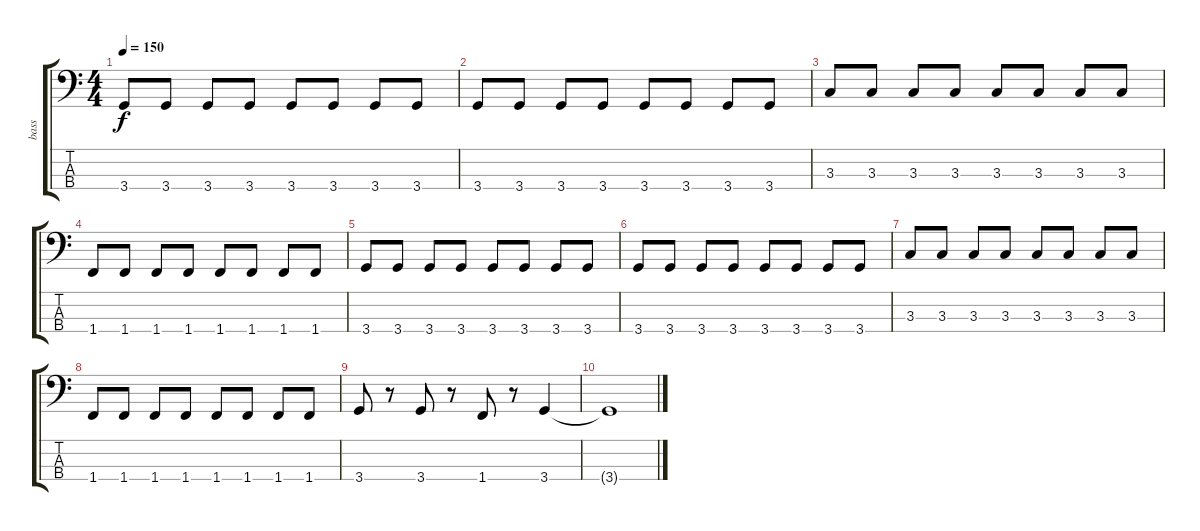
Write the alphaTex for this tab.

\track ("bass" "bass") {instrument electricbasspick}
\staff {score tabs}
\tuning (G2 D2 A1 E1) {hide}
\ts (4 4)
\tempo 150
\clef f4
\ks c
3.4.8{dy f} 3.4.8 3.4.8 3.4.8 3.4.8 3.4.8 3.4.8 3.4.8 |
3.4.8 3.4.8 3.4.8 3.4.8 3.4.8 3.4.8 3.4.8 3.4.8 |
3.3.8 3.3.8 3.3.8 3.3.8 3.3.8 3.3.8 3.3.8 3.3.8 |
1.4.8 1.4.8 1.4.8 1.4.8 1.4.8 1.4.8 1.4.8 1.4.8 |
3.4.8 3.4.8 3.4.8 3.4.8 3.4.8 3.4.8 3.4.8 3.4.8 |
3.4.8 3.4.8 3.4.8 3.4.8 3.4.8 3.4.8 3.4.8 3.4.8 |
3.3.8 3.3.8 3.3.8 3.3.8 3.3.8 3.3.8 3.3.8 3.3.8 |
1.4.8 1.4.8 1.4.8 1.4.8 1.4.8 1.4.8 1.4.8 1.4.8 |
3.4.8 r.8 3.4.8 r.8 1.4.8 r.8 3.4.4 |
3.4{t}.1
